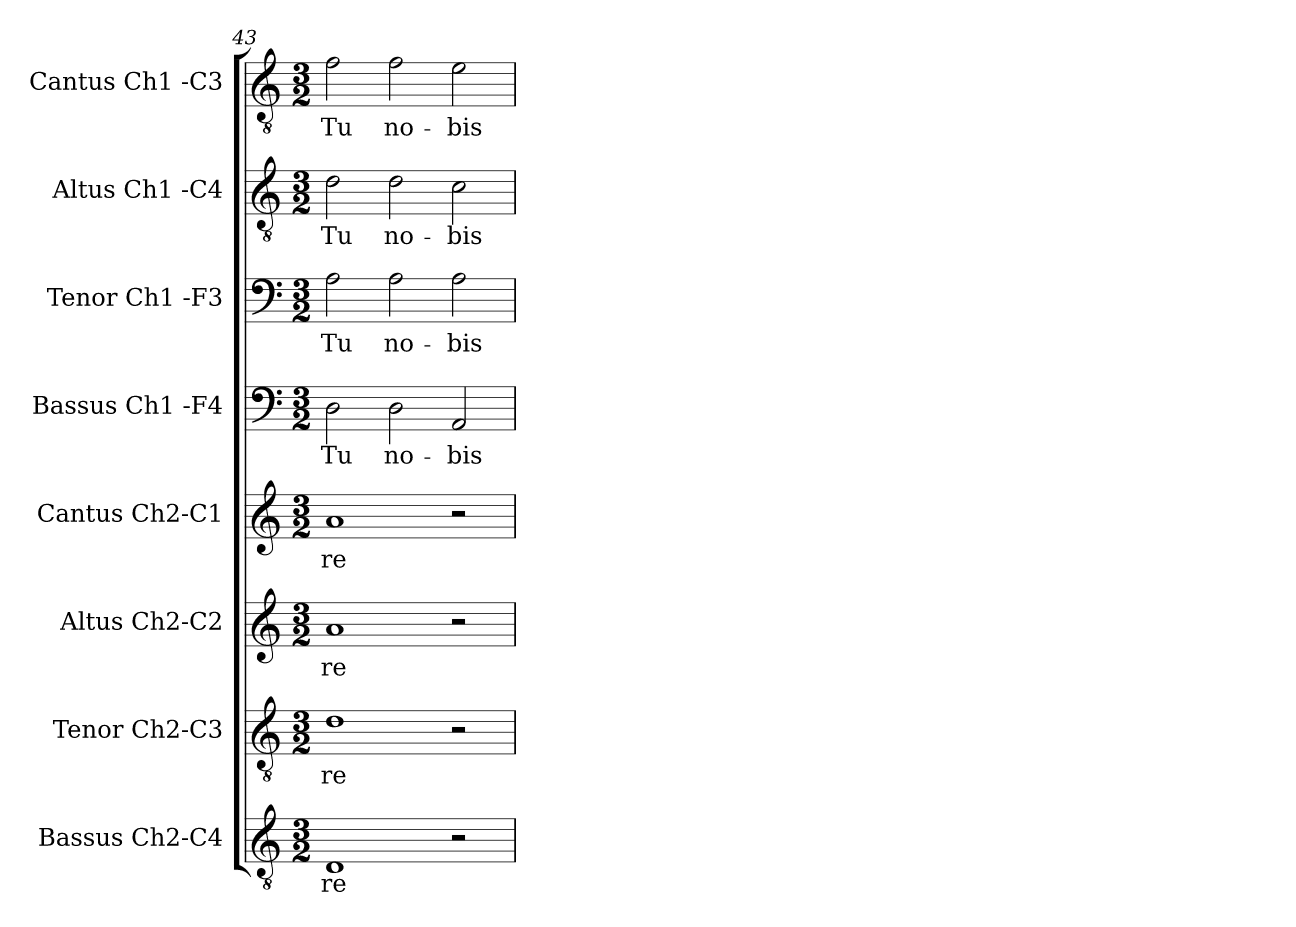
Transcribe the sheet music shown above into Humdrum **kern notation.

**kern	**text	**kern	**text	**kern	**text	**kern	**text	**kern	**text	**kern	**text	**kern	**text	**kern	**text
*part8	*part8	*part7	*part7	*part6	*part6	*part5	*part5	*part4	*part4	*part3	*part3	*part2	*part2	*part1	*part1
*staff8	*staff8	*staff7	*staff7	*staff6	*staff6	*staff5	*staff5	*staff4	*staff4	*staff3	*staff3	*staff2	*staff2	*staff1	*staff1
*I"Bassus Ch2-C4	*	*I"Tenor Ch2-C3	*	*I"Altus Ch2-C2	*	*I"Cantus Ch2-C1	*	*I"Bassus Ch1 -F4	*	*I"Tenor Ch1 -F3	*	*I"Altus Ch1 -C4	*	*I"Cantus Ch1 -C3	*
*I'B2	*	*I'T2	*	*I'A2	*	*I'C2	*	*I'B1	*	*I'T1	*	*I'A1	*	*I'C1	*
*clefGv2	*	*clefGv2	*	*clefG2	*	*clefG2	*	*clefF4	*	*clefF4	*	*clefGv2	*	*clefGv2	*
*k[]	*	*k[]	*	*k[]	*	*k[]	*	*k[]	*	*k[]	*	*k[]	*	*k[]	*
*M3/2	*	*M3/2	*	*M3/2	*	*M3/2	*	*M3/2	*	*M3/2	*	*M3/2	*	*M3/2	*
=43	=43	=43	=43	=43	=43	=43	=43	=43	=43	=43	=43	=43	=43	=43	=43
!	!LO:LY:b	!	!LO:LY:b	!	!LO:LY:b	!	!LO:LY:b	!	!LO:LY:b	!	!LO:LY:b	!	!LO:LY:b	!	!LO:LY:b
1D	-re	1d	-re	1a	-re	1a	-re	2D\	Tu	2A\	Tu	2d\	Tu	2f\	-Tu
!	!	!	!	!	!	!	!	!	!LO:LY:b	!	!LO:LY:b	!	!LO:LY:b	!	!LO:LY:b
.	.	.	.	.	.	.	.	2D\	no-	2A\	no-	2d\	no-	2f\	no-
!	!	!	!	!	!	!	!	!	!LO:LY:b	!	!LO:LY:b	!	!LO:LY:b	!	!LO:LY:b
2r	.	2r	.	2r	.	2r	.	2AA/	-bis	2A\	-bis	2c\	-bis	2e\	-bis
=	=	=	=	=	=	=	=	=	=	=	=	=	=	=	=
*-	*-	*-	*-	*-	*-	*-	*-	*-	*-	*-	*-	*-	*-	*-	*-
